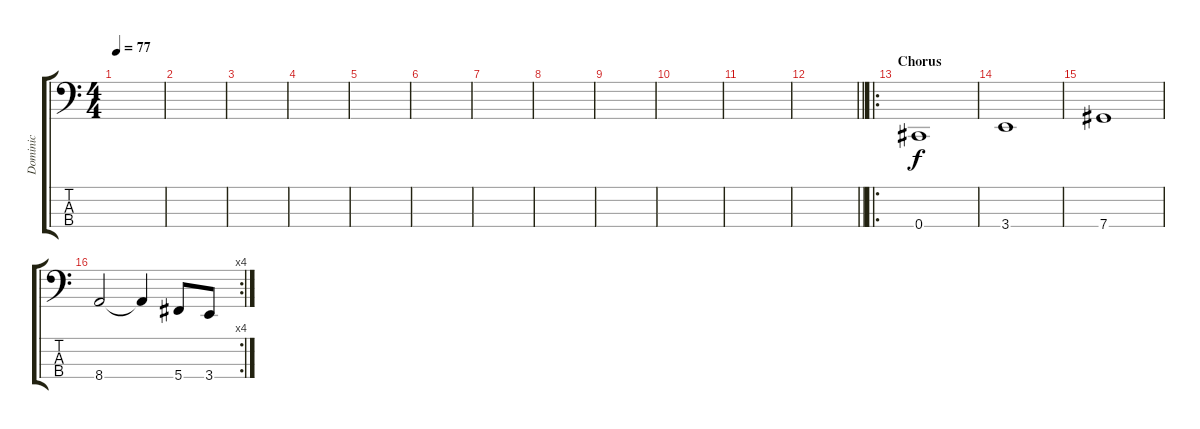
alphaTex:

\track ("Dominic" "Dominic") {instrument electricbasspick}
\staff {score tabs}
\tuning (Gb2 Db2 Ab1 Db1) {hide}
\ts (4 4)
\tempo 77
\clef f4
\ks c
|
|
|
|
|
|
|
|
|
|
|
\barLineRight lightlight
|
\ro
\section ("" "Chorus")
0.4.1 |
3.4.1 |
7.4.1 |
\rc 4
8.4.2 8.4{t}.4 5.4.8 3.4.8
